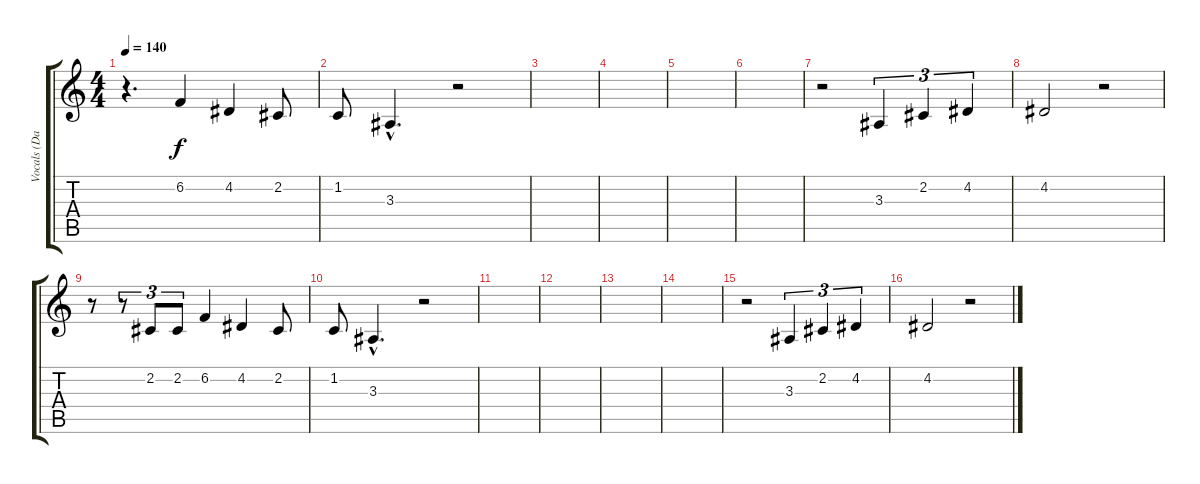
\track ("Vocals (Davies)" "Vocals (Da") {instrument lead6voice}
\staff {score tabs}
\tuning (E4 B3 G3 D3 A2 E2) {hide}
\ts (4 4)
\tempo 140
\clef g2
\ks c
r.4{d dy f} 6.2.4 4.2.4 2.2.8 |
1.2.8 3.3{hac}.4{d} r.2 |
|
|
|
|
r.2 3.3.4{tu (3 2)} 2.2.4{tu (3 2)} 4.2.4{tu (3 2)} |
4.2.2 r.2 |
r.8 r.8{tu (3 2)} 2.2.8{tu (3 2)} 2.2.8{tu (3 2)} 6.2.4 4.2.4 2.2.8 |
1.2.8 3.3{hac}.4{d} r.2 |
|
|
|
|
r.2 3.3.4{tu (3 2)} 2.2.4{tu (3 2)} 4.2.4{tu (3 2)} |
4.2.2 r.2
